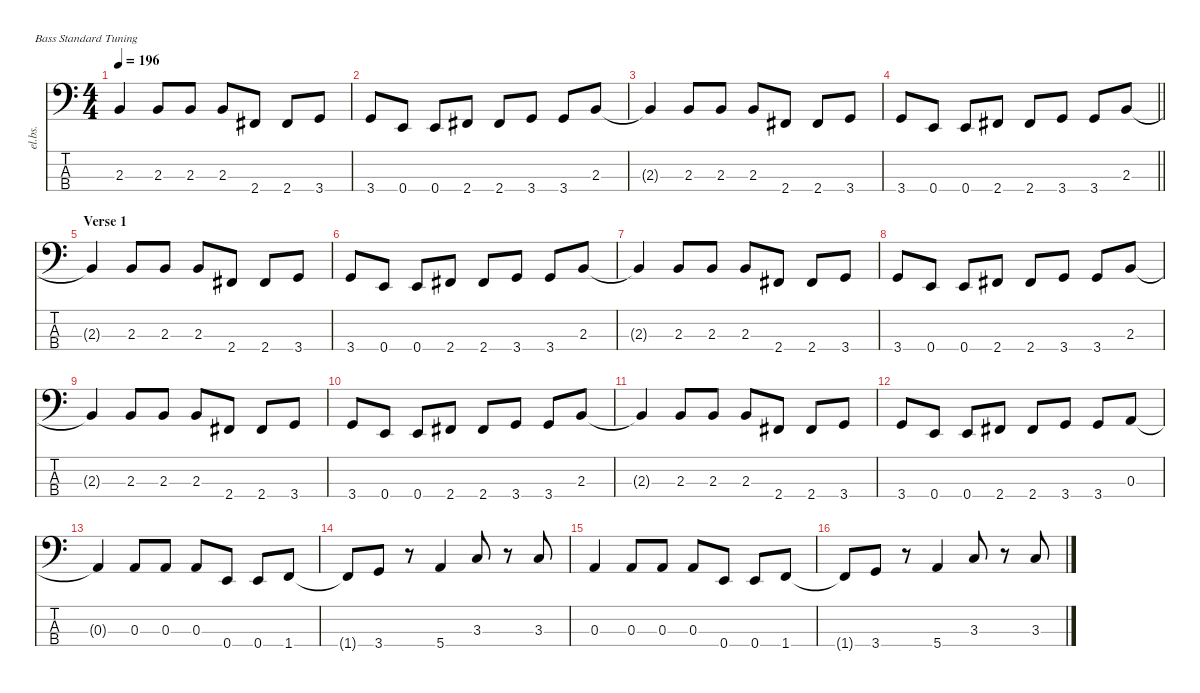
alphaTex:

\defaultSystemsLayout 4
\hideDynamics
\bracketExtendMode nobrackets
\track ("Effelson" "el.bs.") {mute instrument electricbasspick}
\staff {score tabs}
\tuning (G2 D2 A1 E1)
\ts (4 4)
\tempo 196
\clef f4
\ks c
2.3{t}.4{dy f} 2.3.8 2.3.8 2.3.8 2.4{acc #}.8 2.4{acc #}.8 3.4.8 |
3.4.8 0.4.8 0.4.8 2.4{acc #}.8 2.4{acc #}.8 3.4.8 3.4.8 2.3.8 |
2.3{t}.4 2.3.8 2.3.8 2.3.8 2.4{acc #}.8 2.4{acc #}.8 3.4.8 |
\barLineRight lightlight
3.4.8 0.4.8 0.4.8 2.4{acc #}.8 2.4{acc #}.8 3.4.8 3.4.8 2.3.8 |
\section ("" "Verse 1")
2.3{t}.4 2.3.8 2.3.8 2.3.8 2.4{acc #}.8 2.4{acc #}.8 3.4.8 |
3.4.8 0.4.8 0.4.8 2.4{acc #}.8 2.4{acc #}.8 3.4.8 3.4.8 2.3.8 |
2.3{t}.4 2.3.8 2.3.8 2.3.8 2.4{acc #}.8 2.4{acc #}.8 3.4.8 |
3.4.8 0.4.8 0.4.8 2.4{acc #}.8 2.4{acc #}.8 3.4.8 3.4.8 2.3.8 |
2.3{t}.4 2.3.8 2.3.8 2.3.8 2.4{acc #}.8 2.4{acc #}.8 3.4.8 |
3.4.8 0.4.8 0.4.8 2.4{acc #}.8 2.4{acc #}.8 3.4.8 3.4.8 2.3.8 |
2.3{t}.4 2.3.8 2.3.8 2.3.8 2.4{acc #}.8 2.4{acc #}.8 3.4.8 |
3.4.8 0.4.8 0.4.8 2.4{acc #}.8 2.4{acc #}.8 3.4.8 3.4.8 0.3.8 |
0.3{t}.4 0.3.8 0.3.8 0.3.8 0.4.8 0.4.8 1.4.8 |
1.4{t}.8 3.4.8 r.8 5.4.4 3.3.8 r.8 3.3.8 |
0.3.4 0.3.8 0.3.8 0.3.8 0.4.8 0.4.8 1.4.8 |
1.4{t}.8 3.4.8 r.8 5.4.4 3.3.8 r.8 3.3.8
